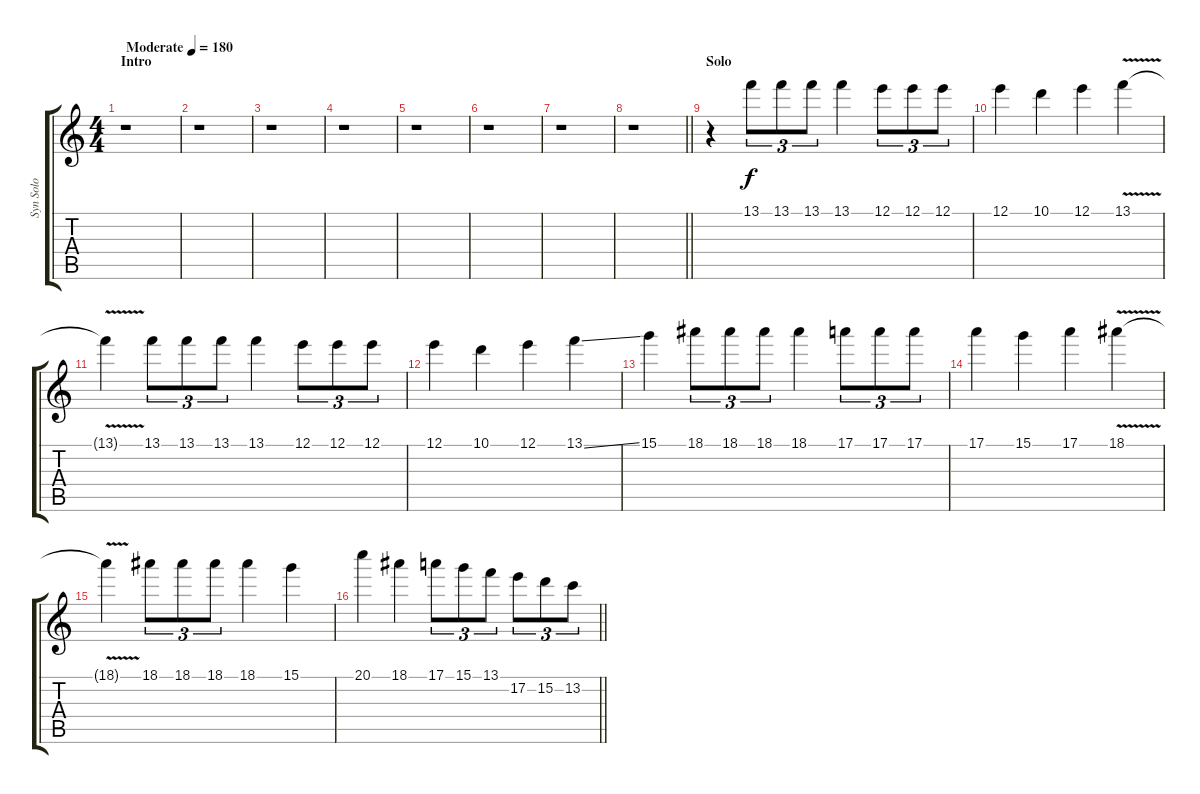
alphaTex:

\track ("Syn Solo" "Syn Solo") {instrument overdrivenguitar}
\staff {score tabs}
\tuning (E4 B3 G3 D3 A2 D2) {hide}
\ts (4 4)
\section ("" "Intro")
\tempo (180 "Moderate")
\clef g2
\ks c
r.1{dy f instrument overdrivenguitar} |
r.1 |
r.1 |
r.1 |
r.1 |
r.1 |
r.1 |
\barLineRight lightlight
r.1 |
\section ("" "Solo")
r.4 13.1.8{tu (3 2)} 13.1.8{tu (3 2)} 13.1.8{tu (3 2)} 13.1.4 12.1.8{tu (3 2)} 12.1.8{tu (3 2)} 12.1.8{tu (3 2)} |
12.1.4 10.1.4 12.1.4 13.1{v}.4 |
13.1{t}.4 13.1.8{tu (3 2)} 13.1.8{tu (3 2)} 13.1.8{tu (3 2)} 13.1.4 12.1.8{tu (3 2)} 12.1.8{tu (3 2)} 12.1.8{tu (3 2)} |
12.1.4 10.1.4 12.1.4 13.1{ss}.4 |
15.1.4 18.1.8{tu (3 2)} 18.1.8{tu (3 2)} 18.1.8{tu (3 2)} 18.1.4 17.1.8{tu (3 2)} 17.1.8{tu (3 2)} 17.1.8{tu (3 2)} |
17.1.4 15.1.4 17.1.4 18.1{v}.4 |
18.1{t}.4 18.1.8{tu (3 2)} 18.1.8{tu (3 2)} 18.1.8{tu (3 2)} 18.1.4 15.1.4 |
\barLineRight lightlight
20.1.4 18.1.4 17.1.8{tu (3 2)} 15.1.8{tu (3 2)} 13.1.8{tu (3 2)} 17.2.8{tu (3 2)} 15.2.8{tu (3 2)} 13.2.8{tu (3 2)}
